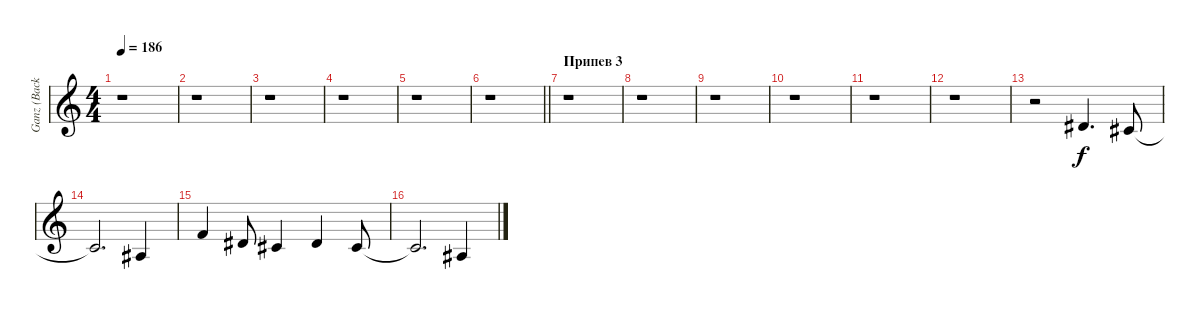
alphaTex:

\track ("Ganz (Back Vocal)" "Ganz (Back") {instrument violin}
\staff {score}
\tuning (Eb4 Bb3 Gb3 Db3 Ab2 Db2) {hide}
\ts (4 4)
\tempo 186
\clef g2
\ks c
r.1{dy mp} |
r.1 |
r.1 |
r.1 |
r.1 |
\barLineRight lightlight
r.1 |
\section ("" "Припев 3")
r.1 |
r.1 |
r.1 |
r.1 |
r.1 |
r.1 |
r.2 0.1.4{d dy f} 3.2.8 |
3.2{t}.2{d} 0.2.4 |
2.1.4 0.1.8 3.2.4 0.1.4 3.2.8 |
3.2{t}.2{d} 0.2.4
